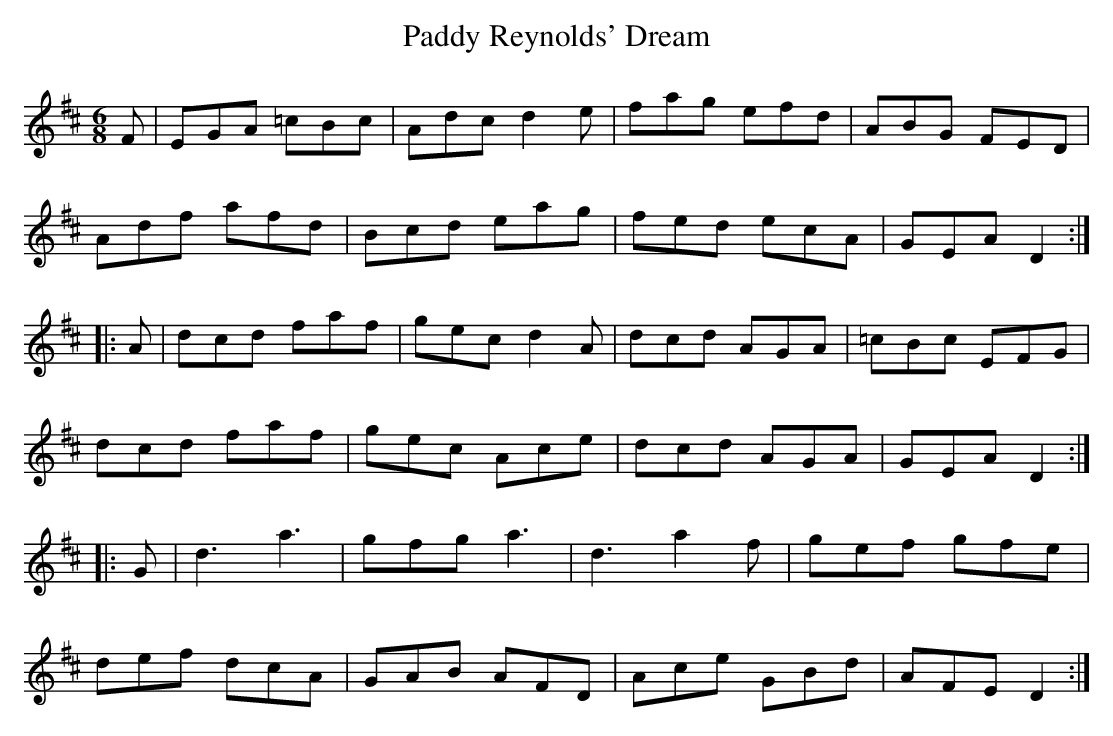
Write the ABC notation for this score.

X:1
T: Paddy Reynolds' Dream
M: 6/8
L: 1/8
K: D
F | EGA =cBc | Adc d2 e | fag efd | ABG FED |
Adf afd | Bcd eag | fed ecA | GEA D2 :|
|:A | dcd faf | gec d2 A | dcd AGA | =cBc EFG |
dcd faf | gec Ace | dcd AGA | GEA D2 :|
|:G | d3 a3 | gfg a3 | d3 a2 f | gef gfe |
def dcA | GAB AFD | Ace GBd | AFE D2 :|]
